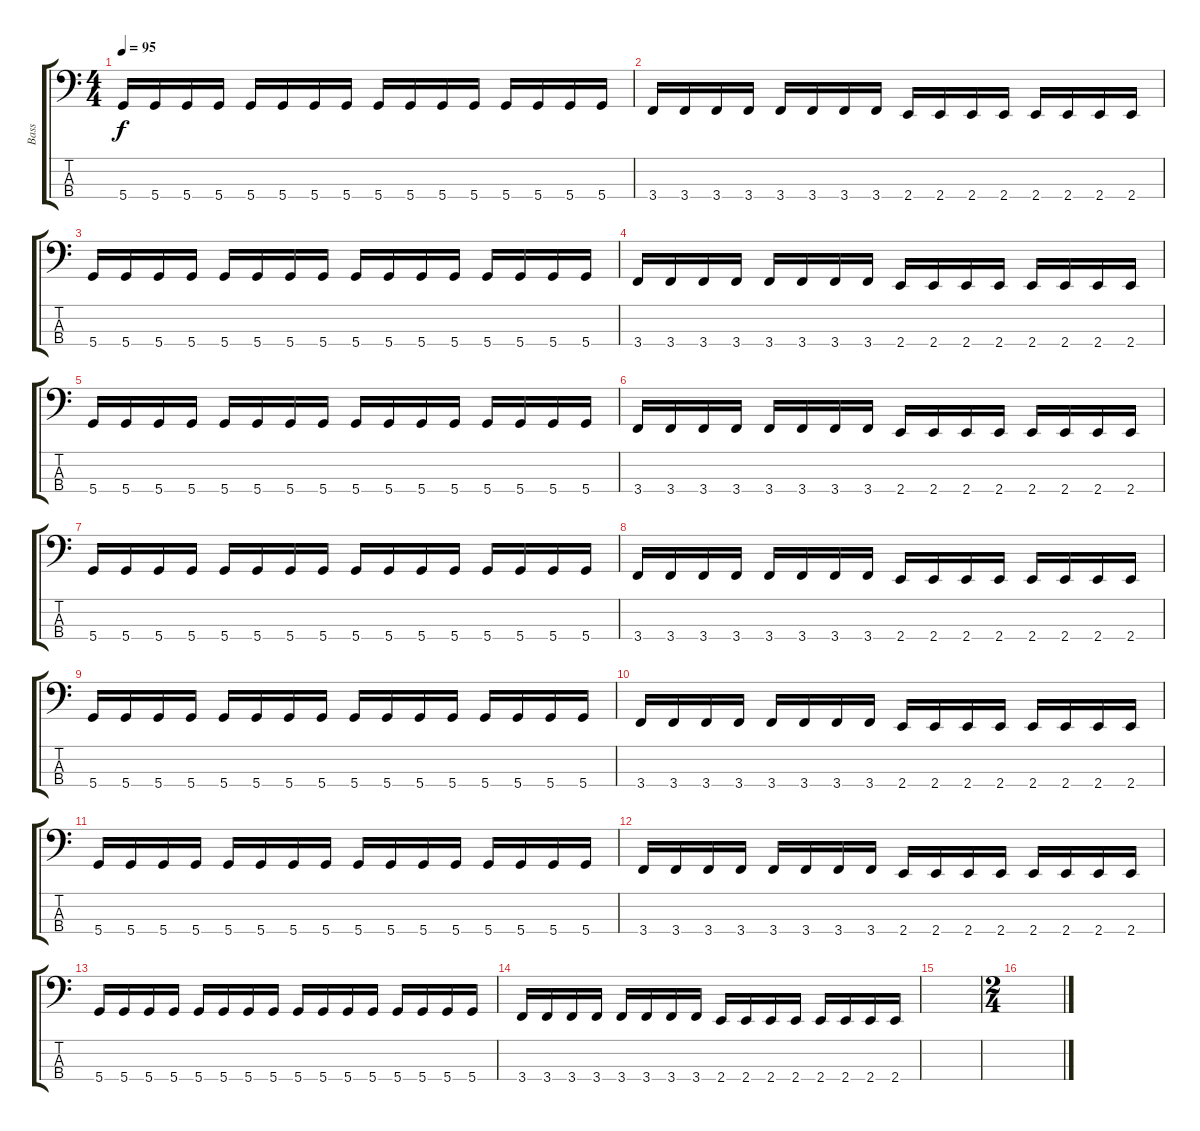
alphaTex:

\track ("Bass" "Bass") {instrument electricbasspick}
\staff {score tabs}
\tuning (G2 D2 A1 D1) {hide}
\ts (4 4)
\tempo 95
\clef f4
\ks c
5.4.16{dy f} 5.4.16 5.4.16 5.4.16 5.4.16 5.4.16 5.4.16 5.4.16 5.4.16 5.4.16 5.4.16 5.4.16 5.4.16 5.4.16 5.4.16 5.4.16 |
3.4.16 3.4.16 3.4.16 3.4.16 3.4.16 3.4.16 3.4.16 3.4.16 2.4.16 2.4.16 2.4.16 2.4.16 2.4.16 2.4.16 2.4.16 2.4.16 |
5.4.16 5.4.16 5.4.16 5.4.16 5.4.16 5.4.16 5.4.16 5.4.16 5.4.16 5.4.16 5.4.16 5.4.16 5.4.16 5.4.16 5.4.16 5.4.16 |
3.4.16 3.4.16 3.4.16 3.4.16 3.4.16 3.4.16 3.4.16 3.4.16 2.4.16 2.4.16 2.4.16 2.4.16 2.4.16 2.4.16 2.4.16 2.4.16 |
5.4.16 5.4.16 5.4.16 5.4.16 5.4.16 5.4.16 5.4.16 5.4.16 5.4.16 5.4.16 5.4.16 5.4.16 5.4.16 5.4.16 5.4.16 5.4.16 |
3.4.16 3.4.16 3.4.16 3.4.16 3.4.16 3.4.16 3.4.16 3.4.16 2.4.16 2.4.16 2.4.16 2.4.16 2.4.16 2.4.16 2.4.16 2.4.16 |
5.4.16 5.4.16 5.4.16 5.4.16 5.4.16 5.4.16 5.4.16 5.4.16 5.4.16 5.4.16 5.4.16 5.4.16 5.4.16 5.4.16 5.4.16 5.4.16 |
3.4.16 3.4.16 3.4.16 3.4.16 3.4.16 3.4.16 3.4.16 3.4.16 2.4.16 2.4.16 2.4.16 2.4.16 2.4.16 2.4.16 2.4.16 2.4.16 |
5.4.16 5.4.16 5.4.16 5.4.16 5.4.16 5.4.16 5.4.16 5.4.16 5.4.16 5.4.16 5.4.16 5.4.16 5.4.16 5.4.16 5.4.16 5.4.16 |
3.4.16 3.4.16 3.4.16 3.4.16 3.4.16 3.4.16 3.4.16 3.4.16 2.4.16 2.4.16 2.4.16 2.4.16 2.4.16 2.4.16 2.4.16 2.4.16 |
5.4.16 5.4.16 5.4.16 5.4.16 5.4.16 5.4.16 5.4.16 5.4.16 5.4.16 5.4.16 5.4.16 5.4.16 5.4.16 5.4.16 5.4.16 5.4.16 |
3.4.16 3.4.16 3.4.16 3.4.16 3.4.16 3.4.16 3.4.16 3.4.16 2.4.16 2.4.16 2.4.16 2.4.16 2.4.16 2.4.16 2.4.16 2.4.16 |
5.4.16 5.4.16 5.4.16 5.4.16 5.4.16 5.4.16 5.4.16 5.4.16 5.4.16 5.4.16 5.4.16 5.4.16 5.4.16 5.4.16 5.4.16 5.4.16 |
3.4.16 3.4.16 3.4.16 3.4.16 3.4.16 3.4.16 3.4.16 3.4.16 2.4.16 2.4.16 2.4.16 2.4.16 2.4.16 2.4.16 2.4.16 2.4.16 |
|
\ts (2 4)
